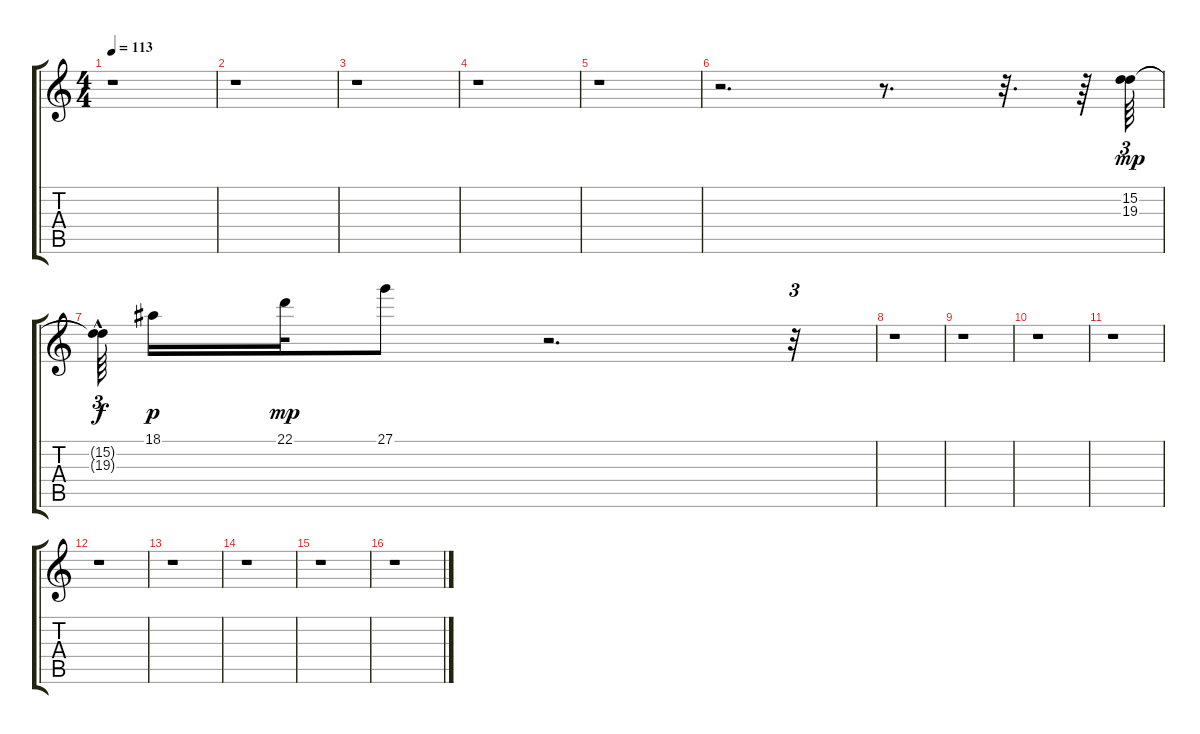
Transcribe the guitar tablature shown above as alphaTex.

\track "" {instrument fx3crystal}
\staff {score tabs}
\tuning (E4 B3 G3 D3 A2 E2) {hide}
\ts (4 4)
\tempo 113
\clef g2
\ks c
r.1{dy mp} |
r.1 |
r.1 |
r.1 |
r.1 |
r.2{d} r.8{d} r.32{d} r.64 (15.2 19.3).64{tu (3 2)} |
(15.2{hac t} 19.3{t}).64{tu (3 2) dy f} 18.1.16{dy p} 22.1.32{dy mp} 27.1.8 r.2{d} r.32{tu (3 2)} |
r.1 |
r.1 |
r.1 |
r.1 |
r.1 |
r.1 |
r.1 |
r.1 |
r.1
